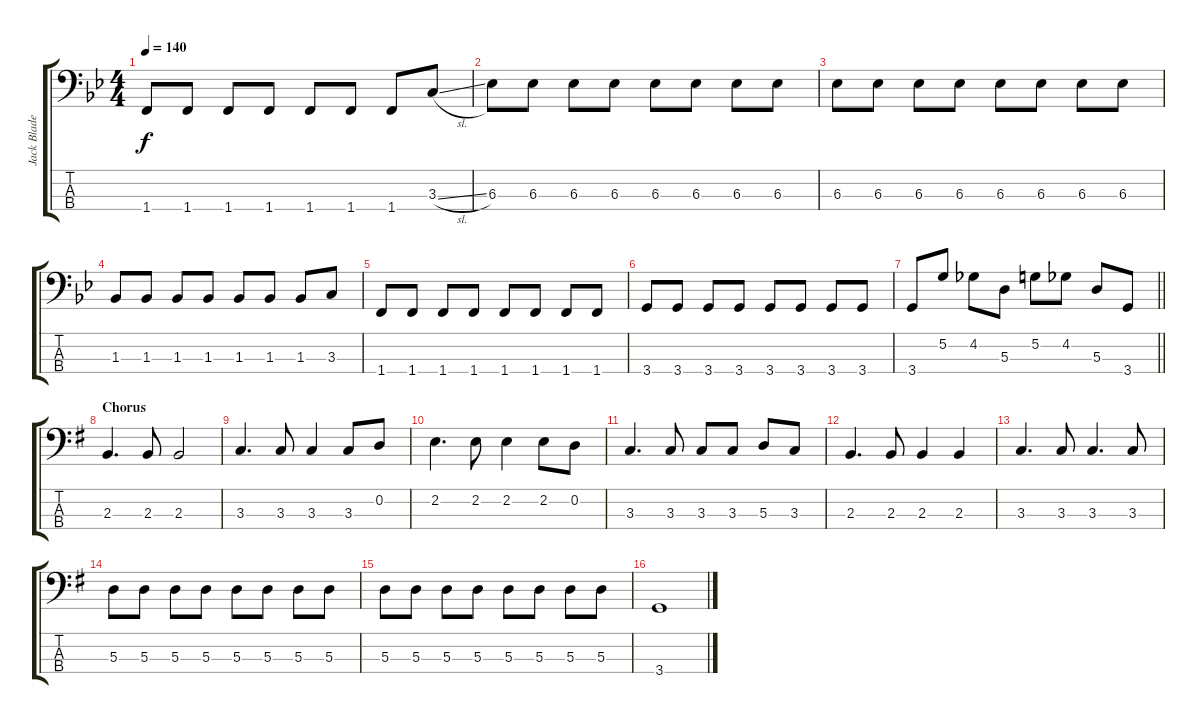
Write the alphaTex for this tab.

\track ("Jack Blades" "Jack Blade") {instrument electricbasspick}
\staff {score tabs}
\tuning (G2 D2 A1 E1) {hide}
\ts (4 4)
\tempo 140
\clef f4
\ks bb
1.4.8{dy f} 1.4.8 1.4.8 1.4.8 1.4.8 1.4.8 1.4.8 3.3{sl}.8 |
6.3.8 6.3.8 6.3.8 6.3.8 6.3.8 6.3.8 6.3.8 6.3.8 |
6.3.8 6.3.8 6.3.8 6.3.8 6.3.8 6.3.8 6.3.8 6.3.8 |
1.3.8 1.3.8 1.3.8 1.3.8 1.3.8 1.3.8 1.3.8 3.3.8 |
1.4.8 1.4.8 1.4.8 1.4.8 1.4.8 1.4.8 1.4.8 1.4.8 |
3.4.8 3.4.8 3.4.8 3.4.8 3.4.8 3.4.8 3.4.8 3.4.8 |
\barLineRight lightlight
3.4.8 5.2.8 4.2.8 5.3.8 5.2.8 4.2.8 5.3.8 3.4.8 |
\section ("" "Chorus")
\ks g
2.3.4{d} 2.3.8 2.3.2 |
3.3.4{d} 3.3.8 3.3.4 3.3.8 0.2.8 |
2.2.4{d} 2.2.8 2.2.4 2.2.8 0.2.8 |
3.3.4{d} 3.3.8 3.3.8 3.3.8 5.3.8 3.3.8 |
2.3.4{d} 2.3.8 2.3.4 2.3.4 |
3.3.4{d} 3.3.8 3.3.4{d} 3.3.8 |
5.3.8 5.3.8 5.3.8 5.3.8 5.3.8 5.3.8 5.3.8 5.3.8 |
5.3.8 5.3.8 5.3.8 5.3.8 5.3.8 5.3.8 5.3.8 5.3.8 |
3.4.1
